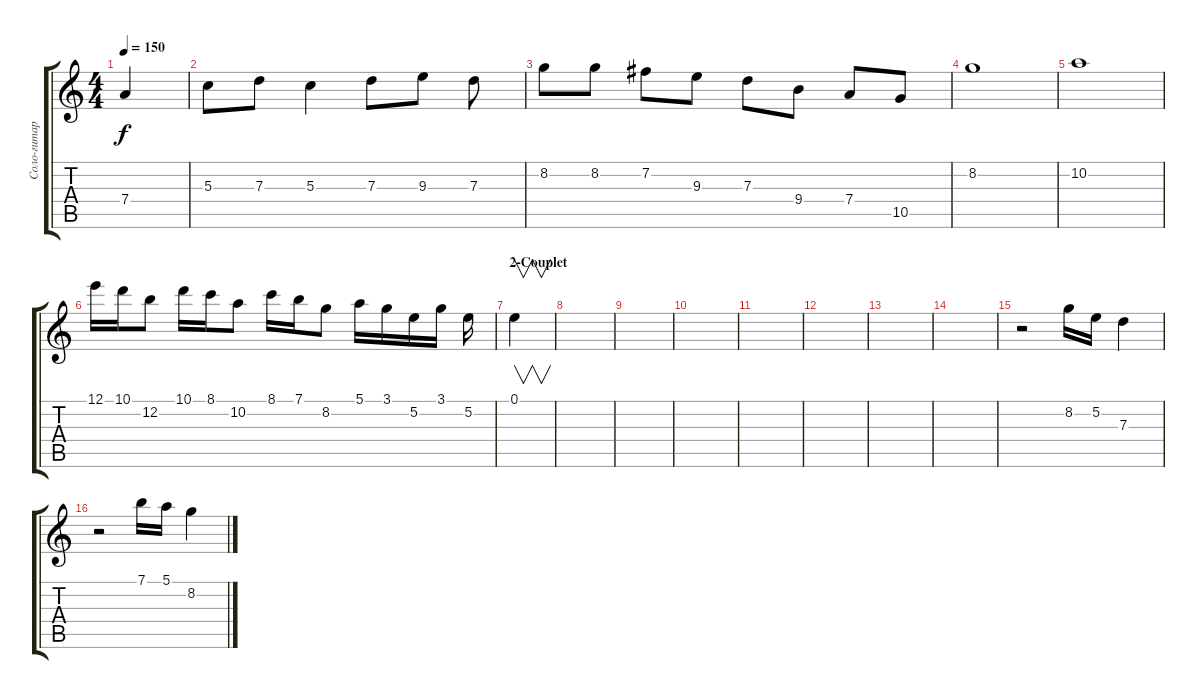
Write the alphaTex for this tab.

\track ("Соло-гитара" "Соло-гитар") {instrument distortionguitar}
\staff {score tabs}
\tuning (E4 B3 G3 D3 A2 E2) {hide}
\ts (4 4)
\tempo 150
\clef g2
\ks c
7.4.4{dy f} |
5.3.8 7.3.8 5.3.4 7.3.8 9.3.8 7.3.8 |
8.2.8 8.2.8 7.2.8 9.3.8 7.3.8 9.4.8 7.4.8 10.5.8 |
8.2.1 |
10.2.1 |
12.1.16 10.1.16 12.2.8 10.1.16 8.1.16 10.2.8 8.1.16 7.1.16 8.2.8 5.1.16 3.1.16 5.2.16 3.1.16 5.2.16 |
\section ("" "2-Couplet")
0.1.4{v} |
|
|
|
|
|
|
|
r.2 8.2.16 5.2.16 7.3.4 |
r.2 7.1.16 5.1.16 8.2.4
